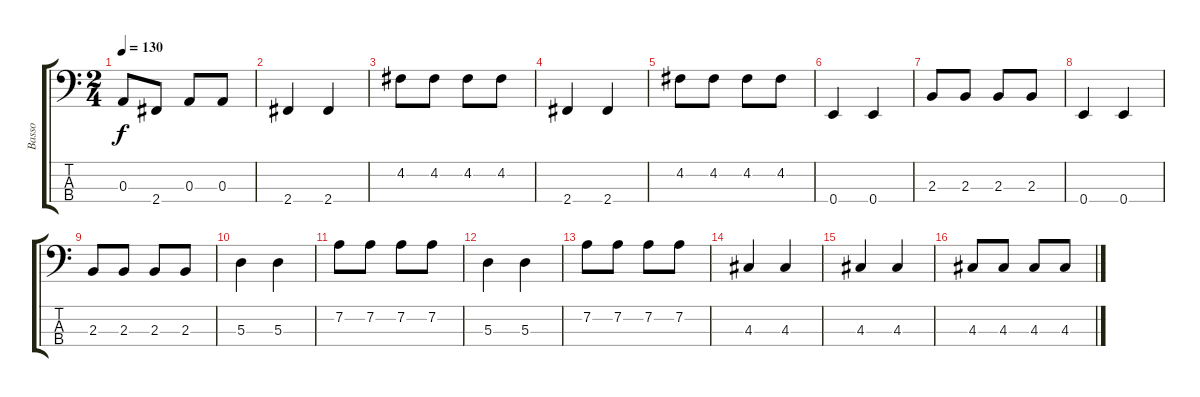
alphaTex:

\track ("Basso" "Basso") {instrument electricbassfinger}
\staff {score tabs}
\tuning (G2 D2 A1 E1) {hide}
\ts (2 4)
\tempo 130
\clef f4
\ks c
0.3.8{dy f} 2.4.8 0.3.8 0.3.8 |
2.4.4 2.4.4 |
4.2.8 4.2.8 4.2.8 4.2.8 |
2.4.4 2.4.4 |
4.2.8 4.2.8 4.2.8 4.2.8 |
0.4.4 0.4.4 |
2.3.8 2.3.8 2.3.8 2.3.8 |
0.4.4 0.4.4 |
2.3.8 2.3.8 2.3.8 2.3.8 |
5.3.4 5.3.4 |
7.2.8 7.2.8 7.2.8 7.2.8 |
5.3.4 5.3.4 |
7.2.8 7.2.8 7.2.8 7.2.8 |
4.3.4 4.3.4 |
4.3.4 4.3.4 |
4.3.8 4.3.8 4.3.8 4.3.8
